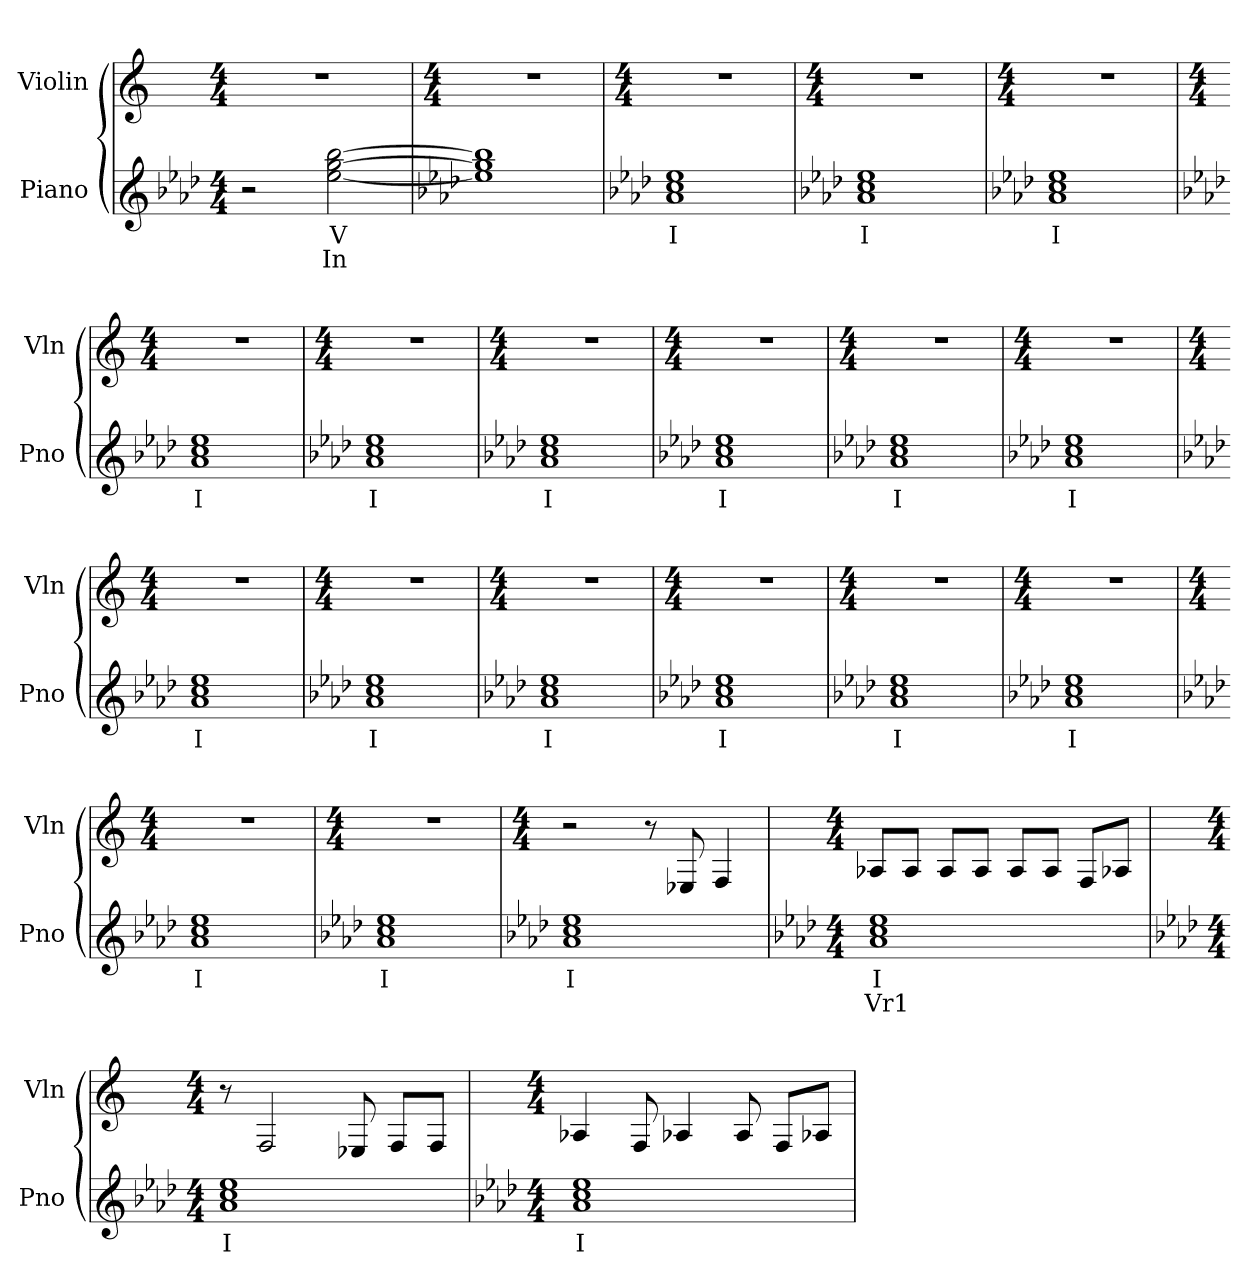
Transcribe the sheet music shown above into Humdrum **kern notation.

**kern	**text	**text	**kern
*part2	*part2	*part2	*part1
*staff2	*staff2	*staff2	*staff1
*I"Piano	*	*	*I"Violin
*I'Pno	*	*	*I'Vln
*k[b-e-a-d-]	*	*	*
*A-:	*	*	*
*M4/4	*	*	*M4/4
=	=	=	=
2r	.	.	1r
[2ee- [2gg [2bb-	V	In	.
=	=	=	=
*k[b-e-a-d-]	*	*	*
*A-:	*	*	*
*	*	*	*M4/4
1ee-] 1gg] 1bb-]	.	.	1r
=	=	=	=
*k[b-e-a-d-]	*	*	*
*A-:	*	*	*
*	*	*	*M4/4
1a- 1cc 1ee-	I	.	1r
=	=	=	=
*k[b-e-a-d-]	*	*	*
*A-:	*	*	*
*	*	*	*M4/4
1a- 1cc 1ee-	I	.	1r
=	=	=	=
*k[b-e-a-d-]	*	*	*
*A-:	*	*	*
*	*	*	*M4/4
1a- 1cc 1ee-	I	.	1r
=	=	=	=
*k[b-e-a-d-]	*	*	*
*A-:	*	*	*
*	*	*	*M4/4
1a- 1cc 1ee-	I	.	1r
=	=	=	=
*k[b-e-a-d-]	*	*	*
*A-:	*	*	*
*	*	*	*M4/4
1a- 1cc 1ee-	I	.	1r
=	=	=	=
*k[b-e-a-d-]	*	*	*
*A-:	*	*	*
*	*	*	*M4/4
1a- 1cc 1ee-	I	.	1r
=	=	=	=
*k[b-e-a-d-]	*	*	*
*A-:	*	*	*
*	*	*	*M4/4
1a- 1cc 1ee-	I	.	1r
=	=	=	=
*k[b-e-a-d-]	*	*	*
*A-:	*	*	*
*	*	*	*M4/4
1a- 1cc 1ee-	I	.	1r
=	=	=	=
*k[b-e-a-d-]	*	*	*
*A-:	*	*	*
*	*	*	*M4/4
1a- 1cc 1ee-	I	.	1r
=	=	=	=
*k[b-e-a-d-]	*	*	*
*A-:	*	*	*
*	*	*	*M4/4
1a- 1cc 1ee-	I	.	1r
=	=	=	=
*k[b-e-a-d-]	*	*	*
*A-:	*	*	*
*	*	*	*M4/4
1a- 1cc 1ee-	I	.	1r
=	=	=	=
*k[b-e-a-d-]	*	*	*
*A-:	*	*	*
*	*	*	*M4/4
1a- 1cc 1ee-	I	.	1r
=	=	=	=
*k[b-e-a-d-]	*	*	*
*A-:	*	*	*
*	*	*	*M4/4
1a- 1cc 1ee-	I	.	1r
=	=	=	=
*k[b-e-a-d-]	*	*	*
*A-:	*	*	*
*	*	*	*M4/4
1a- 1cc 1ee-	I	.	1r
=	=	=	=
*k[b-e-a-d-]	*	*	*
*A-:	*	*	*
*	*	*	*M4/4
1a- 1cc 1ee-	I	.	1r
=	=	=	=
*k[b-e-a-d-]	*	*	*
*A-:	*	*	*
*	*	*	*M4/4
1a- 1cc 1ee-	I	.	1r
=	=	=	=
*k[b-e-a-d-]	*	*	*
*A-:	*	*	*
*	*	*	*M4/4
1a- 1cc 1ee-	I	.	1r
=	=	=	=
*k[b-e-a-d-]	*	*	*
*A-:	*	*	*
*	*	*	*M4/4
1a- 1cc 1ee-	I	.	2r
.	.	.	8r
.	.	.	8E-X
.	.	.	4F
=	=	=	=
*k[b-e-a-d-]	*	*	*
*A-:	*	*	*
*M4/4	*	*	*M4/4
1a- 1cc 1ee-	I	Vr1	8A-XL
.	.	.	8A-J
.	.	.	8A-L
.	.	.	8A-J
.	.	.	8A-L
.	.	.	8A-J
.	.	.	8FL
.	.	.	8A-XJ
=	=	=	=
*k[b-e-a-d-]	*	*	*
*A-:	*	*	*
*M4/4	*	*	*M4/4
1a- 1cc 1ee-	I	.	8r
.	.	.	2F
.	.	.	8E-X
.	.	.	8FL
.	.	.	8FJ
=	=	=	=
*k[b-e-a-d-]	*	*	*
*A-:	*	*	*
*M4/4	*	*	*M4/4
1a- 1cc 1ee-	I	.	4A-X
.	.	.	8F
.	.	.	4A-X
.	.	.	8A-
.	.	.	8FL
.	.	.	8A-XJ
=	=	=	=
*-	*-	*-	*-
